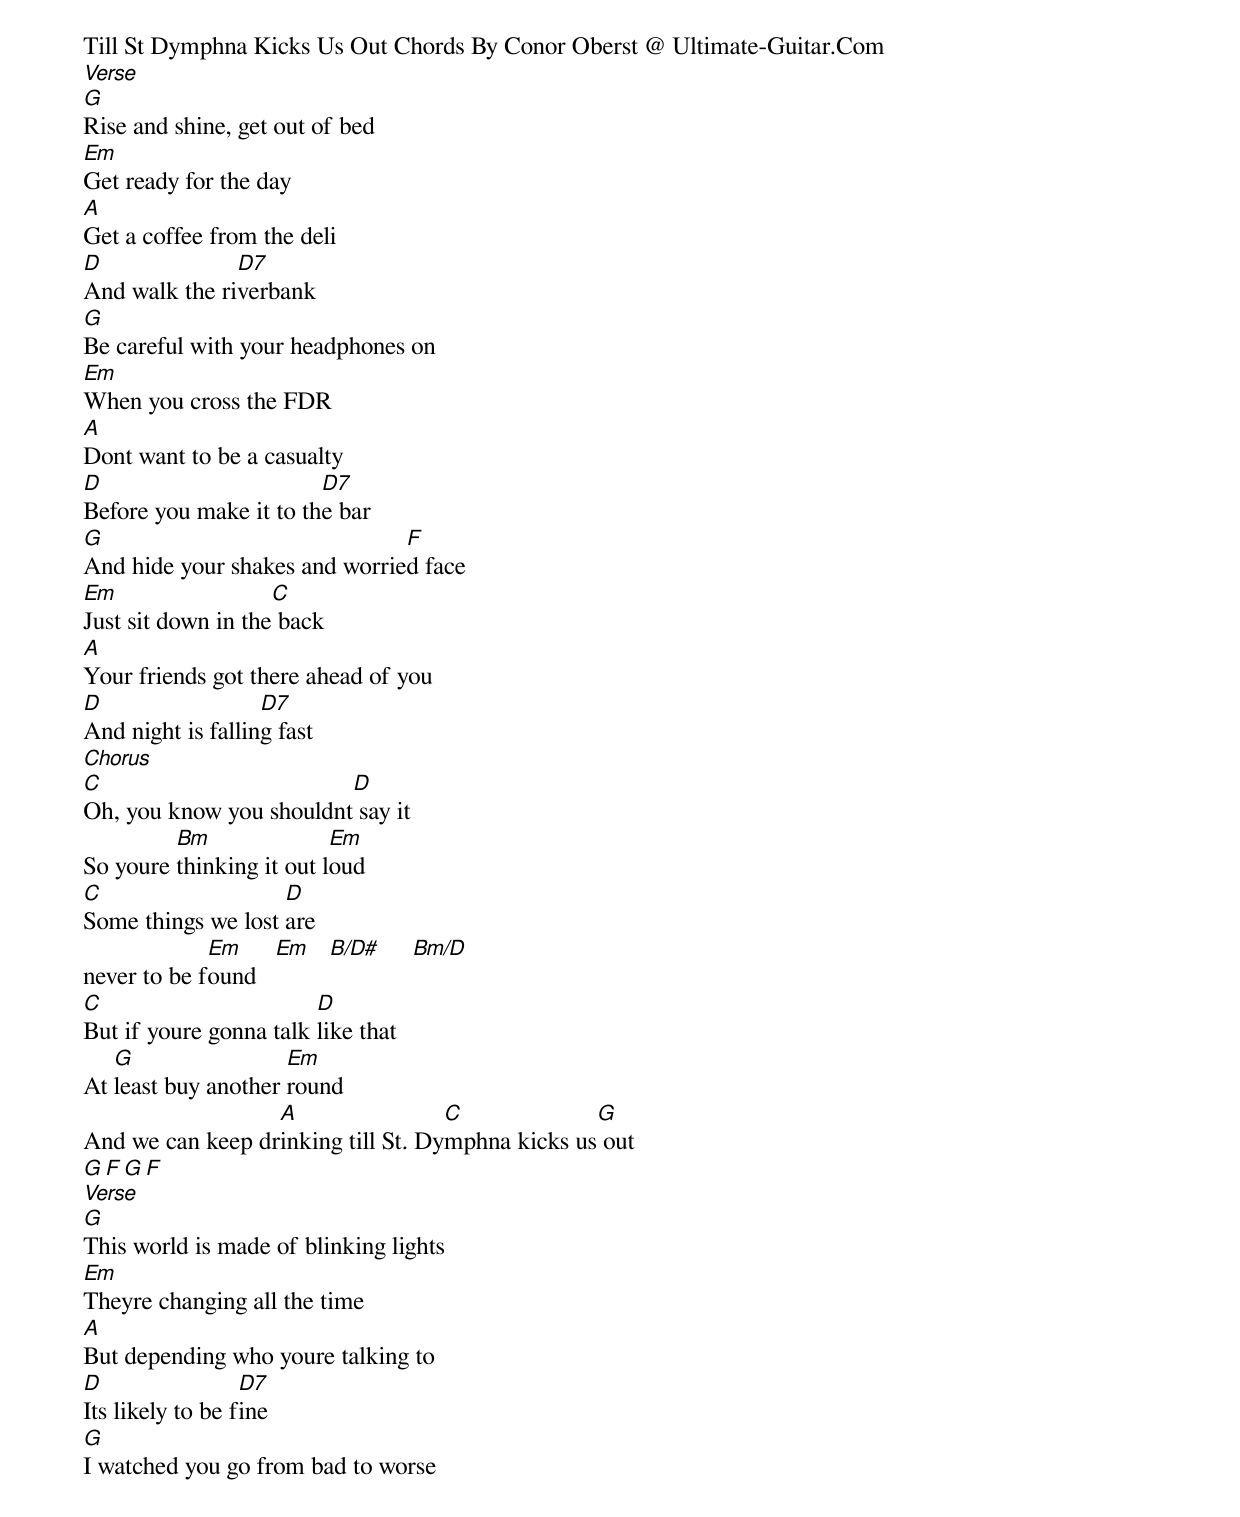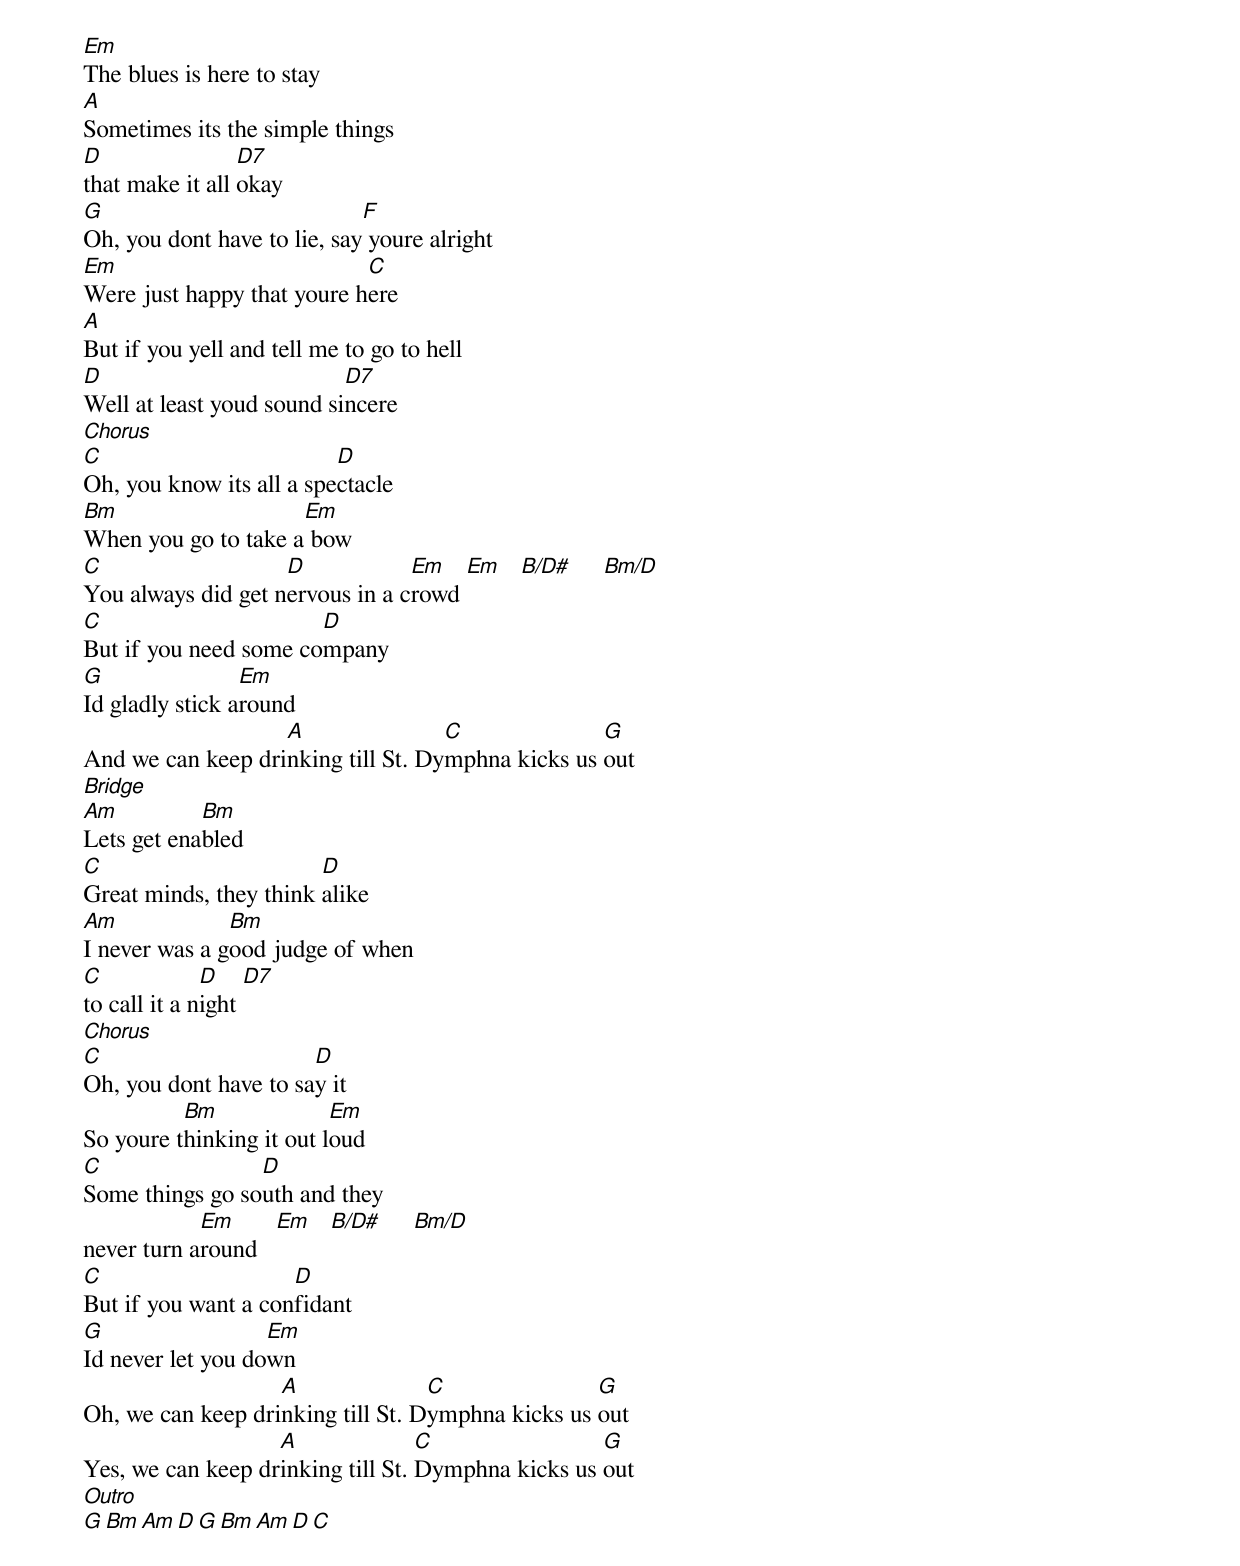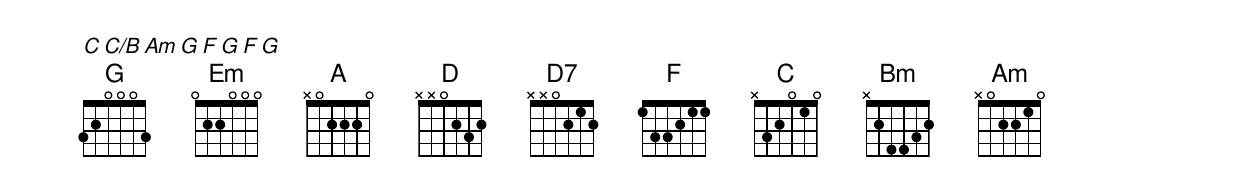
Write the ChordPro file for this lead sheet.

Till St Dymphna Kicks Us Out Chords By Conor Oberst @ Ultimate-Guitar.Com
[Verse]
[G]Rise and shine, get out of bed
[Em]Get ready for the day
[A]Get a coffee from the deli
[D]And walk the ri[D7]verbank
[G]Be careful with your headphones on
[Em]When you cross the FDR
[A]Dont want to be a casualty
[D]Before you make it to th[D7]e bar
[G]And hide your shakes and worrie[F]d face
[Em]Just sit down in the[C] back
[A]Your friends got there ahead of you
[D]And night is fallin[D7]g fast
[Chorus]
[C]Oh, you know you shouldnt[D] say it
So youre [Bm]thinking it out l[Em]oud
[C]Some things we lost [D]are
never to be f[Em]ound   [Em]   [B/D#]     [Bm/D]
[C]But if youre gonna talk [D]like that
At [G]least buy another [Em]round
And we can keep dr[A]inking till St. Dy[C]mphna kicks us[G] out
[G F G F]
[Verse]
[G]This world is made of blinking lights
[Em]Theyre changing all the time
[A]But depending who youre talking to
[D]Its likely to be f[D7]ine
[G]I watched you go from bad to worse
[Em]The blues is here to stay
[A]Sometimes its the simple things
[D]that make it all [D7]okay
[G]Oh, you dont have to lie, say[F] youre alright
[Em]Were just happy that youre h[C]ere
[A]But if you yell and tell me to go to hell
[D]Well at least youd sound si[D7]ncere
[Chorus]
[C]Oh, you know its all a spe[D]ctacle
[Bm]When you go to take a[Em] bow
[C]You always did get n[D]ervous in a c[Em]rowd [Em]   [B/D#]     [Bm/D]
[C]But if you need some co[D]mpany
[G]Id gladly stick a[Em]round
And we can keep dri[A]nking till St. Dy[C]mphna kicks us [G]out
[Bridge]
[Am]Lets get ena[Bm]bled
[C]Great minds, they think [D]alike
[Am]I never was a g[Bm]ood judge of when
[C]to call it a n[D]ight [D7]
[Chorus]
[C]Oh, you dont have to sa[D]y it
So youre t[Bm]hinking it out l[Em]oud
[C]Some things go so[D]uth and they
never turn a[Em]round   [Em]   [B/D#]     [Bm/D]
[C]But if you want a con[D]fidant
[G]Id never let you do[Em]wn
Oh, we can keep dri[A]nking till St. D[C]ymphna kicks us [G]out
Yes, we can keep dr[A]inking till St. [C]Dymphna kicks us [G]out
[Outro]
[G Bm Am D][G Bm Am D C]
[C C/B Am][G F G F G]
